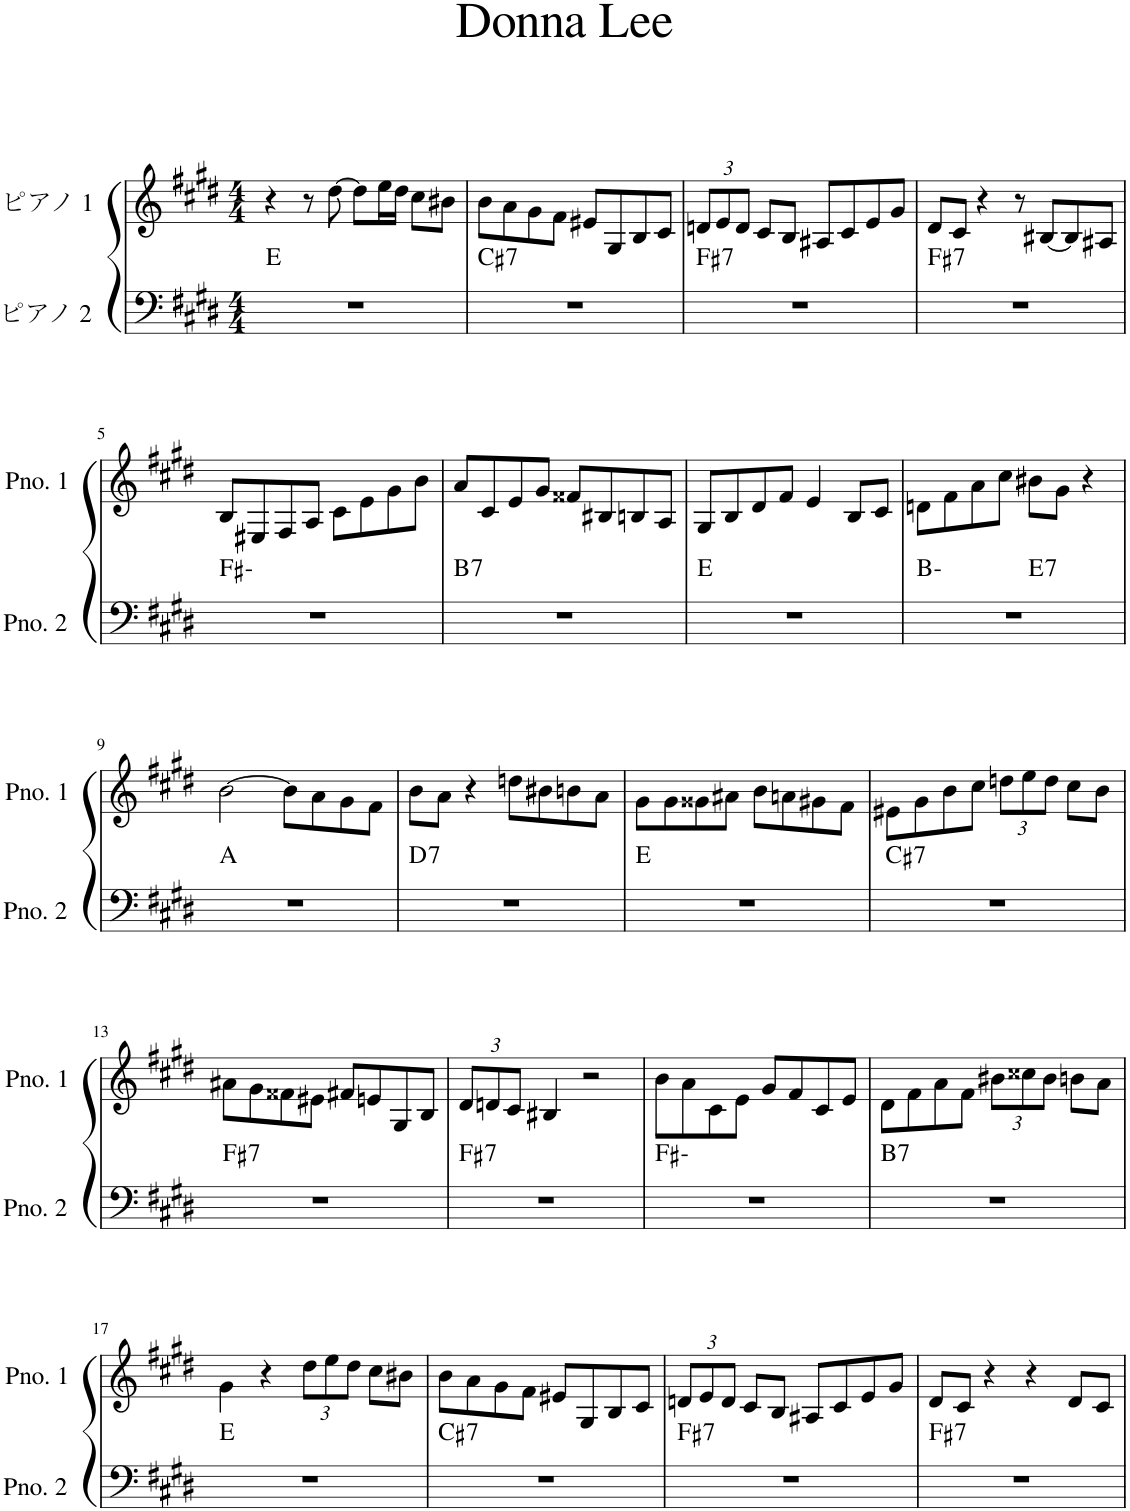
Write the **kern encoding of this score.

**kern	**harte	**kern
*part2	*part2	*part1
*staff2	*	*staff1
*I"ピアノ 2	*	*I"ピアノ 1
*clefF4	*	*clefG2
*k[f#c#g#d#]	*	*k[f#c#g#d#]
*M4/4	*	*M4/4
=1	=1	=1
1r	E:maj	4r
.	.	8r
.	.	[8dd#\
.	.	8dd#\L]
.	.	16ee\L
.	.	16dd#\JJ
.	.	8cc#\L
.	.	8b#X\J
=2	=2	=2
!	!LO:H:kt=7	!
1r	C#:7	8b\L
.	.	8a\
.	.	8g#\
.	.	8f#\J
.	.	8e#X/L
.	.	8G#/
.	.	8B/
.	.	8c#/J
=3	=3	=3
*	*	*Xbrackettup
!	!LO:H:kt=7	!
1r	F#:7	12dn/L
.	.	12e/
.	.	12d/J
.	.	8c#/L
.	.	8B/J
.	.	8A#X/L
.	.	8c#/
.	.	8e/
.	.	8g#/J
=4	=4	=4
!	!LO:H:kt=7	!
1r	F#:7	8d#/L
.	.	8c#/J
.	.	4r
.	.	8r
.	.	[8B#X/L
.	.	8B#/]
.	.	8A#X/J
!!LO:LB:g=z
=5	=5	=5
1r	F#:min	8B/L
.	.	8E#X/
.	.	8F#/
.	.	8A/J
.	.	8c#\L
.	.	8e\
.	.	8g#\
.	.	8b\J
=6	=6	=6
!	!LO:H:kt=7	!
1r	B:7	8a/L
.	.	8c#/
.	.	8e/
.	.	8g#/J
.	.	8f##X/L
.	.	8B#X/
.	.	8Bn/
.	.	8A/J
=7	=7	=7
1r	E:maj	8G#/L
.	.	8B/
.	.	8d#/
.	.	8f#/J
.	.	4e/
.	.	8B/L
.	.	8c#/J
=8	=8	=8
*^	*	*
1r	2ryy	B:min	8dn\L
.	.	.	8f#\
.	.	.	8a\
.	.	.	8cc#\J
!	!	!LO:H:kt=7	!
.	2ryy	E:7	8b#X\L
.	.	.	8g#\J
.	.	.	4r
*v	*v	*	*
!!LO:LB:g=z
=9	=9	=9
1r	A:maj	[2b\
.	.	8b\L]
.	.	8a\
.	.	8g#\
.	.	8f#\J
=10	=10	=10
!	!LO:H:kt=7	!
1r	D:7	8b\L
.	.	8a\J
.	.	4r
.	.	8ddn\L
.	.	8b#X\
.	.	8bn\
.	.	8a\J
=11	=11	=11
1r	E:maj	8g#\L
.	.	8g#\
.	.	8g##X\
.	.	8a#X\J
.	.	8b\L
.	.	8an\
.	.	8g#X\
.	.	8f#\J
=12	=12	=12
!	!LO:H:kt=7	!
1r	C#:7	8e#X\L
.	.	8g#\
.	.	8b\
.	.	8cc#\J
.	.	12ddn\L
.	.	12ee\
.	.	12dd\J
.	.	8cc#\L
.	.	8b\J
!!LO:LB:g=z
=13	=13	=13
!	!LO:H:kt=7	!
1r	F#:7	8a#X\L
.	.	8g#\
.	.	8f##X\
.	.	8e#X\J
.	.	8f#X/L
.	.	8en/
.	.	8G#/
.	.	8B/J
=14	=14	=14
!	!LO:H:kt=7	!
1r	F#:7	12d#/L
.	.	12dn/
.	.	12c#/J
.	.	4B#X/
.	.	2r
=15	=15	=15
1r	F#:min	8b\L
.	.	8a\
.	.	8c#\
.	.	8e\J
.	.	8g#/L
.	.	8f#/
.	.	8c#/
.	.	8e/J
=16	=16	=16
!	!LO:H:kt=7	!
1r	B:7	8d#\L
.	.	8f#\
.	.	8a\
.	.	8f#\J
.	.	12b#X\L
.	.	12cc##X\
.	.	12b#\J
.	.	8bn\L
.	.	8a\J
!!LO:LB:g=z
=17	=17	=17
1r	E:maj	4g#\
.	.	4r
.	.	12dd#\L
.	.	12ee\
.	.	12dd#\J
.	.	8cc#\L
.	.	8b#X\J
=18	=18	=18
!	!LO:H:kt=7	!
1r	C#:7	8b\L
.	.	8a\
.	.	8g#\
.	.	8f#\J
.	.	8e#X/L
.	.	8G#/
.	.	8B/
.	.	8c#/J
=19	=19	=19
!	!LO:H:kt=7	!
1r	F#:7	12dn/L
.	.	12e/
.	.	12d/J
.	.	8c#/L
.	.	8B/J
.	.	8A#X/L
.	.	8c#/
.	.	8e/
.	.	8g#/J
=20	=20	=20
!	!LO:H:kt=7	!
1r	F#:7	8d#/L
.	.	8c#/J
.	.	4r
.	.	4r
.	.	8d#/L
.	.	8c#/J
=	=	=
*-	*-	*-
